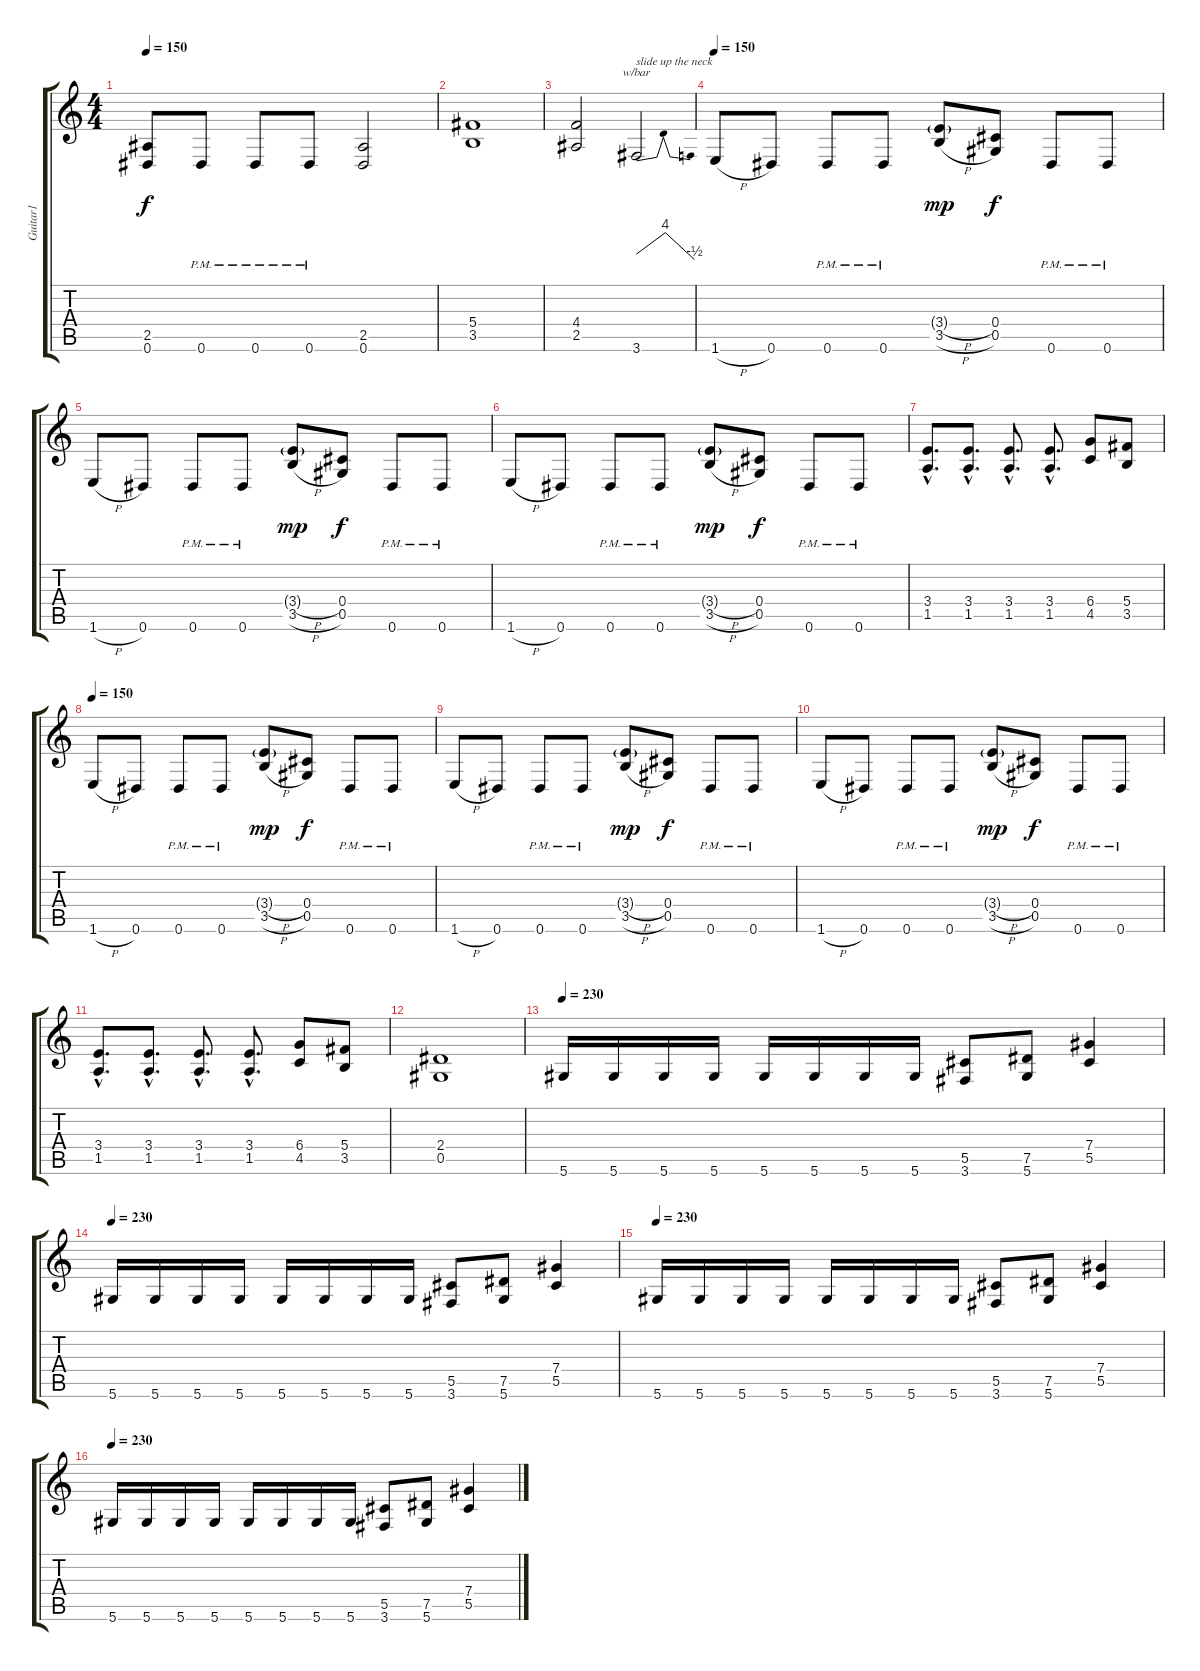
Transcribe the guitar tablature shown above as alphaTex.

\track ("Guitar1" "Guitar1") {instrument overdrivenguitar}
\staff {score tabs}
\tuning (Eb4 Bb3 Gb3 Db3 Ab2 Eb2) {hide}
\ts (4 4)
\tempo 150
\clef g2
\ks c
(2.5 0.6).8{dy f} 0.6{pm}.8 0.6{pm}.8 0.6{pm}.8 (2.5 0.6).2 |
(5.4 3.5).1 |
(4.4 2.5).2 3.6.2{tbe (dip default 0 0 15 16 60 -2) txt "slide up the neck"} |
\tempo 150
1.6{h}.8 0.6.8 0.6{pm}.8 0.6{pm}.8 (3.4{h g} 3.5{h}).8{dy mp} (0.4 0.5).8{dy f} 0.6{pm}.8 0.6{pm}.8 |
1.6{h}.8 0.6.8 0.6{pm}.8 0.6{pm}.8 (3.4{h g} 3.5{h}).8{dy mp} (0.4 0.5).8{dy f} 0.6{pm}.8 0.6{pm}.8 |
1.6{h}.8 0.6.8 0.6{pm}.8 0.6{pm}.8 (3.4{h g} 3.5{h}).8{dy mp} (0.4 0.5).8{dy f} 0.6{pm}.8 0.6{pm}.8 |
(3.4{hac} 1.5{hac}).8{d} (3.4{hac} 1.5{hac}).8{d} (3.4{hac} 1.5{hac}).8{d} (3.4{hac} 1.5{hac}).8{d} (6.4 4.5).8 (5.4 3.5).8 |
\tempo 150
1.6{h}.8 0.6.8 0.6{pm}.8 0.6{pm}.8 (3.4{h g} 3.5{h}).8{dy mp} (0.4 0.5).8{dy f} 0.6{pm}.8 0.6{pm}.8 |
1.6{h}.8 0.6.8 0.6{pm}.8 0.6{pm}.8 (3.4{h g} 3.5{h}).8{dy mp} (0.4 0.5).8{dy f} 0.6{pm}.8 0.6{pm}.8 |
1.6{h}.8 0.6.8 0.6{pm}.8 0.6{pm}.8 (3.4{h g} 3.5{h}).8{dy mp} (0.4 0.5).8{dy f} 0.6{pm}.8 0.6{pm}.8 |
(3.4{hac} 1.5{hac}).8{d} (3.4{hac} 1.5{hac}).8{d} (3.4{hac} 1.5{hac}).8{d} (3.4{hac} 1.5{hac}).8{d} (6.4 4.5).8 (5.4 3.5).8 |
(2.4 0.5).1 |
\tempo 230
5.6.16 5.6.16 5.6.16 5.6.16 5.6.16 5.6.16 5.6.16 5.6.16 (5.5 3.6).8 (7.5 5.6).8 (7.4 5.5).4 |
\tempo 230
5.6.16 5.6.16 5.6.16 5.6.16 5.6.16 5.6.16 5.6.16 5.6.16 (5.5 3.6).8 (7.5 5.6).8 (7.4 5.5).4 |
\tempo 230
5.6.16 5.6.16 5.6.16 5.6.16 5.6.16 5.6.16 5.6.16 5.6.16 (5.5 3.6).8 (7.5 5.6).8 (7.4 5.5).4 |
\tempo 230
5.6.16 5.6.16 5.6.16 5.6.16 5.6.16 5.6.16 5.6.16 5.6.16 (5.5 3.6).8 (7.5 5.6).8 (7.4 5.5).4
